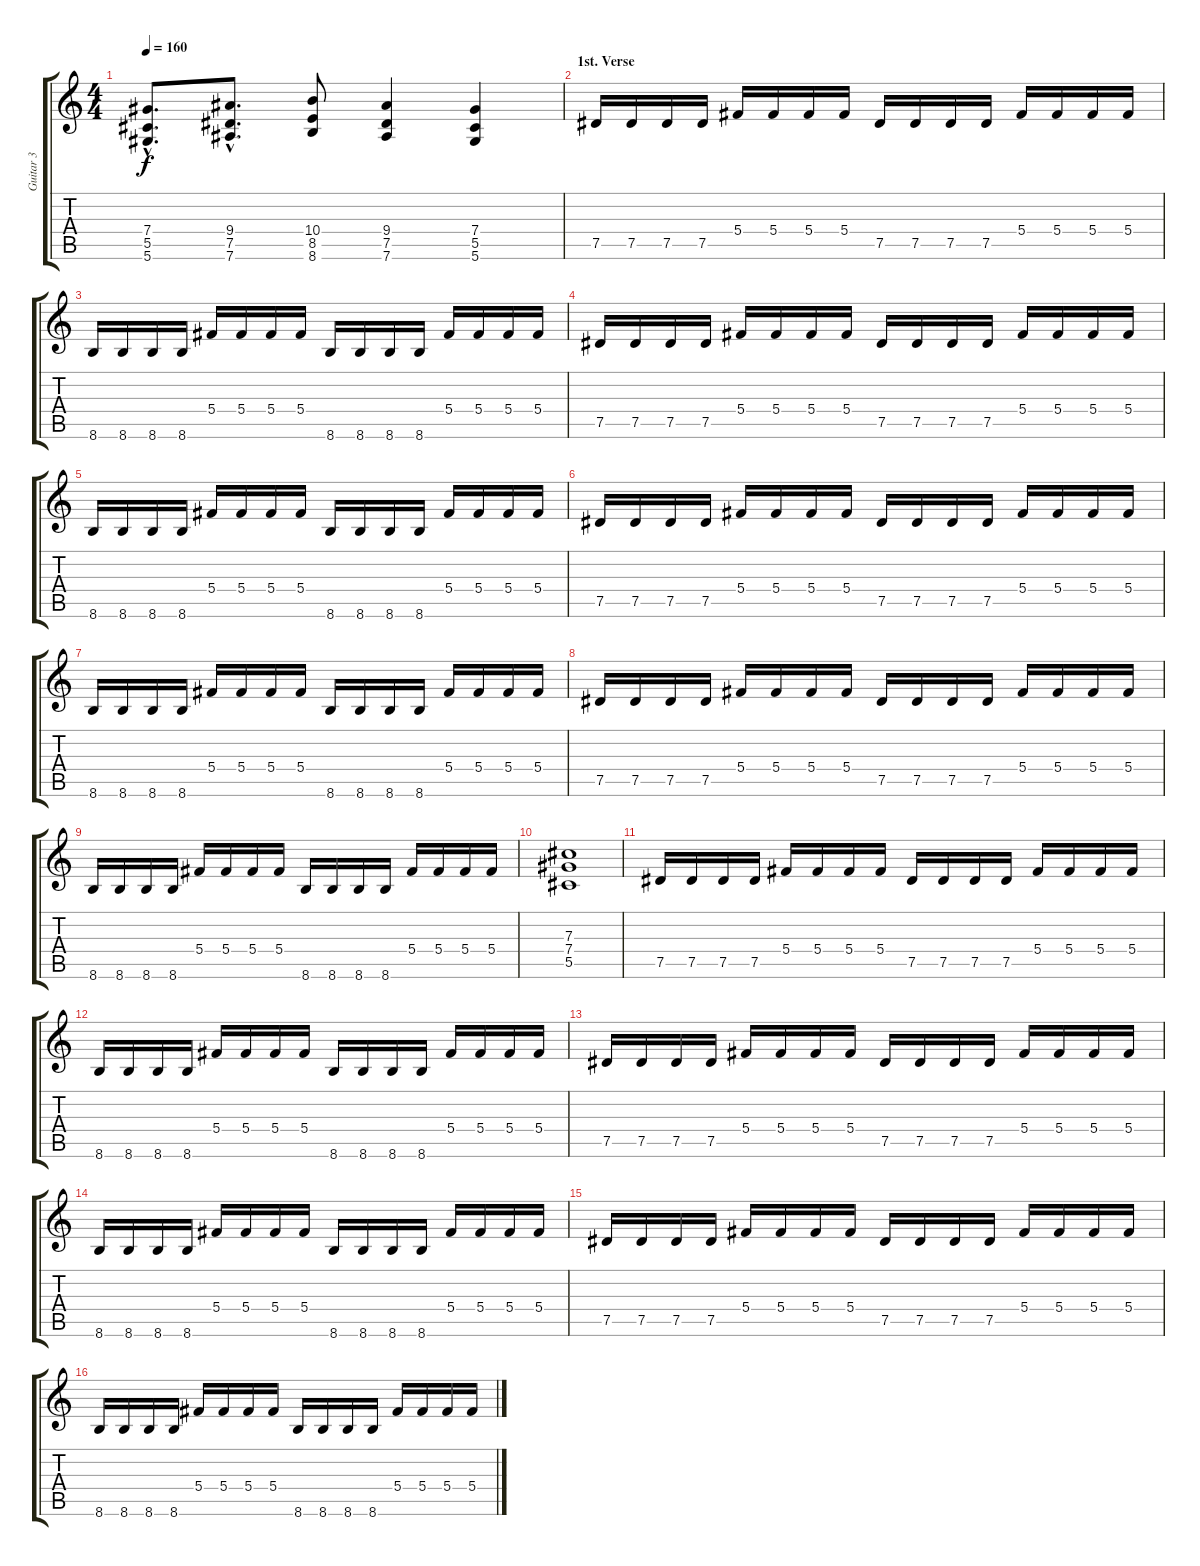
\track ("Guitar 3" "Guitar 3") {instrument distortionguitar}
\staff {score tabs}
\tuning (Eb4 Bb3 Gb3 Db3 Ab2 Eb2) {hide}
\ts (4 4)
\tempo 160
\clef g2
\ks c
(7.4{hac} 5.5{hac} 5.6{hac}).8{d dy f} (9.4{hac} 7.5{hac} 7.6{hac}).8{d} (10.4 8.5 8.6).8 (9.4 7.5 7.6).4 (7.4 5.5 5.6).4 |
\section ("" "1st. Verse")
7.5.16 7.5.16 7.5.16 7.5.16 5.4.16 5.4.16 5.4.16 5.4.16 7.5.16 7.5.16 7.5.16 7.5.16 5.4.16 5.4.16 5.4.16 5.4.16 |
8.6.16 8.6.16 8.6.16 8.6.16 5.4.16 5.4.16 5.4.16 5.4.16 8.6.16 8.6.16 8.6.16 8.6.16 5.4.16 5.4.16 5.4.16 5.4.16 |
7.5.16 7.5.16 7.5.16 7.5.16 5.4.16 5.4.16 5.4.16 5.4.16 7.5.16 7.5.16 7.5.16 7.5.16 5.4.16 5.4.16 5.4.16 5.4.16 |
8.6.16 8.6.16 8.6.16 8.6.16 5.4.16 5.4.16 5.4.16 5.4.16 8.6.16 8.6.16 8.6.16 8.6.16 5.4.16 5.4.16 5.4.16 5.4.16 |
7.5.16 7.5.16 7.5.16 7.5.16 5.4.16 5.4.16 5.4.16 5.4.16 7.5.16 7.5.16 7.5.16 7.5.16 5.4.16 5.4.16 5.4.16 5.4.16 |
8.6.16 8.6.16 8.6.16 8.6.16 5.4.16 5.4.16 5.4.16 5.4.16 8.6.16 8.6.16 8.6.16 8.6.16 5.4.16 5.4.16 5.4.16 5.4.16 |
7.5.16 7.5.16 7.5.16 7.5.16 5.4.16 5.4.16 5.4.16 5.4.16 7.5.16 7.5.16 7.5.16 7.5.16 5.4.16 5.4.16 5.4.16 5.4.16 |
8.6.16 8.6.16 8.6.16 8.6.16 5.4.16 5.4.16 5.4.16 5.4.16 8.6.16 8.6.16 8.6.16 8.6.16 5.4.16 5.4.16 5.4.16 5.4.16 |
(7.3 7.4 5.5).1 |
7.5.16 7.5.16 7.5.16 7.5.16 5.4.16 5.4.16 5.4.16 5.4.16 7.5.16 7.5.16 7.5.16 7.5.16 5.4.16 5.4.16 5.4.16 5.4.16 |
8.6.16 8.6.16 8.6.16 8.6.16 5.4.16 5.4.16 5.4.16 5.4.16 8.6.16 8.6.16 8.6.16 8.6.16 5.4.16 5.4.16 5.4.16 5.4.16 |
7.5.16 7.5.16 7.5.16 7.5.16 5.4.16 5.4.16 5.4.16 5.4.16 7.5.16 7.5.16 7.5.16 7.5.16 5.4.16 5.4.16 5.4.16 5.4.16 |
8.6.16 8.6.16 8.6.16 8.6.16 5.4.16 5.4.16 5.4.16 5.4.16 8.6.16 8.6.16 8.6.16 8.6.16 5.4.16 5.4.16 5.4.16 5.4.16 |
7.5.16 7.5.16 7.5.16 7.5.16 5.4.16 5.4.16 5.4.16 5.4.16 7.5.16 7.5.16 7.5.16 7.5.16 5.4.16 5.4.16 5.4.16 5.4.16 |
8.6.16 8.6.16 8.6.16 8.6.16 5.4.16 5.4.16 5.4.16 5.4.16 8.6.16 8.6.16 8.6.16 8.6.16 5.4.16 5.4.16 5.4.16 5.4.16
